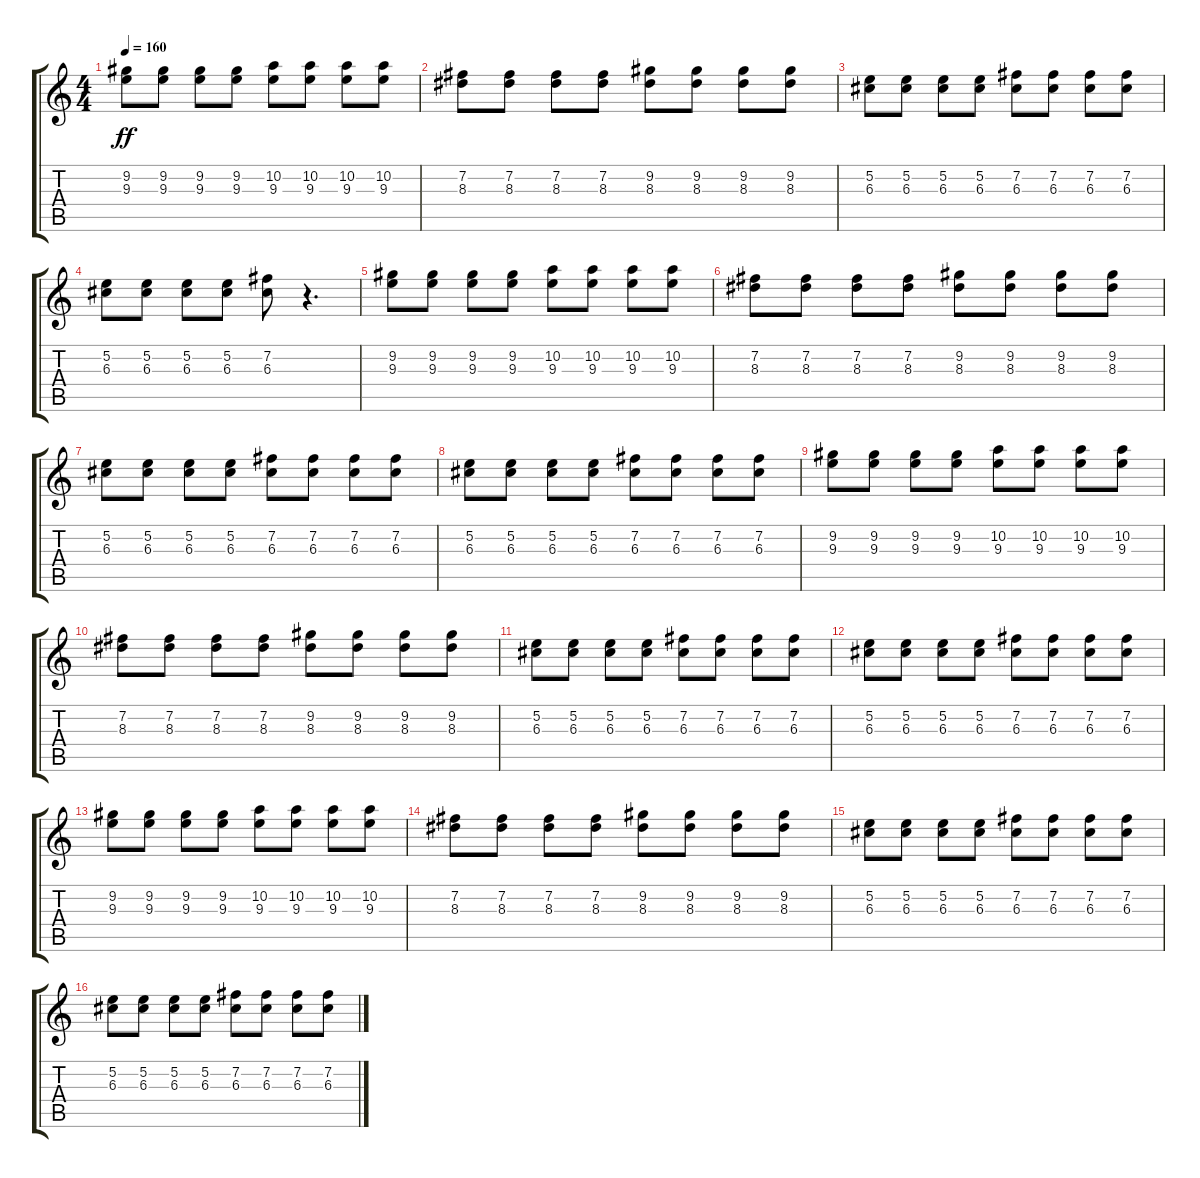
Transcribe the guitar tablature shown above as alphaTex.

\track "" {instrument distortionguitar}
\staff {score tabs}
\tuning (E4 B3 G3 D3 A2 E2) {hide}
\ts (4 4)
\tempo 160
\clef g2
\ks c
(9.2 9.3).8{dy ff} (9.2 9.3).8 (9.2 9.3).8 (9.2 9.3).8 (10.2 9.3).8 (10.2 9.3).8 (10.2 9.3).8 (10.2 9.3).8 |
(7.2 8.3).8 (7.2 8.3).8 (7.2 8.3).8 (7.2 8.3).8 (9.2 8.3).8 (9.2 8.3).8 (9.2 8.3).8 (9.2 8.3).8 |
(5.2 6.3).8 (5.2 6.3).8 (5.2 6.3).8 (5.2 6.3).8 (7.2 6.3).8 (7.2 6.3).8 (7.2 6.3).8 (7.2 6.3).8 |
(5.2 6.3).8 (5.2 6.3).8 (5.2 6.3).8 (5.2 6.3).8 (7.2 6.3).8 r.4{d} |
(9.2 9.3).8 (9.2 9.3).8 (9.2 9.3).8 (9.2 9.3).8 (10.2 9.3).8 (10.2 9.3).8 (10.2 9.3).8 (10.2 9.3).8 |
(7.2 8.3).8 (7.2 8.3).8 (7.2 8.3).8 (7.2 8.3).8 (9.2 8.3).8 (9.2 8.3).8 (9.2 8.3).8 (9.2 8.3).8 |
(5.2 6.3).8 (5.2 6.3).8 (5.2 6.3).8 (5.2 6.3).8 (7.2 6.3).8 (7.2 6.3).8 (7.2 6.3).8 (7.2 6.3).8 |
(5.2 6.3).8 (5.2 6.3).8 (5.2 6.3).8 (5.2 6.3).8 (7.2 6.3).8 (7.2 6.3).8 (7.2 6.3).8 (7.2 6.3).8 |
(9.2 9.3).8 (9.2 9.3).8 (9.2 9.3).8 (9.2 9.3).8 (10.2 9.3).8 (10.2 9.3).8 (10.2 9.3).8 (10.2 9.3).8 |
(7.2 8.3).8 (7.2 8.3).8 (7.2 8.3).8 (7.2 8.3).8 (9.2 8.3).8 (9.2 8.3).8 (9.2 8.3).8 (9.2 8.3).8 |
(5.2 6.3).8 (5.2 6.3).8 (5.2 6.3).8 (5.2 6.3).8 (7.2 6.3).8 (7.2 6.3).8 (7.2 6.3).8 (7.2 6.3).8 |
(5.2 6.3).8 (5.2 6.3).8 (5.2 6.3).8 (5.2 6.3).8 (7.2 6.3).8 (7.2 6.3).8 (7.2 6.3).8 (7.2 6.3).8 |
(9.2 9.3).8 (9.2 9.3).8 (9.2 9.3).8 (9.2 9.3).8 (10.2 9.3).8 (10.2 9.3).8 (10.2 9.3).8 (10.2 9.3).8 |
(7.2 8.3).8 (7.2 8.3).8 (7.2 8.3).8 (7.2 8.3).8 (9.2 8.3).8 (9.2 8.3).8 (9.2 8.3).8 (9.2 8.3).8 |
(5.2 6.3).8 (5.2 6.3).8 (5.2 6.3).8 (5.2 6.3).8 (7.2 6.3).8 (7.2 6.3).8 (7.2 6.3).8 (7.2 6.3).8 |
(5.2 6.3).8 (5.2 6.3).8 (5.2 6.3).8 (5.2 6.3).8 (7.2 6.3).8 (7.2 6.3).8 (7.2 6.3).8 (7.2 6.3).8
